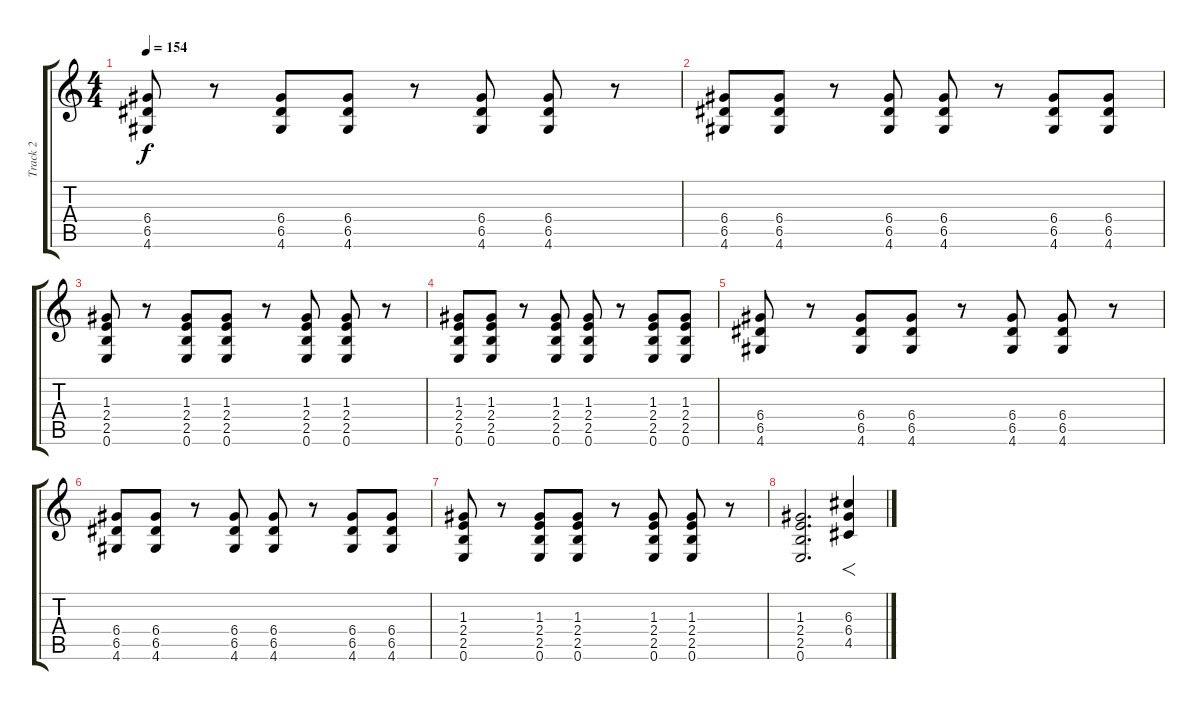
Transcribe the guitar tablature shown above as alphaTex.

\track ("Track 2" "Track 2") {instrument overdrivenguitar}
\staff {score tabs}
\tuning (E4 B3 G3 D3 A2 E2) {hide}
\ts (4 4)
\tempo 154
\clef g2
\ks c
(6.4 6.5 4.6).8{dy f} r.8 (6.4 6.5 4.6).8 (6.4 6.5 4.6).8 r.8 (6.4 6.5 4.6).8 (6.4 6.5 4.6).8 r.8 |
(6.4 6.5 4.6).8 (6.4 6.5 4.6).8 r.8 (6.4 6.5 4.6).8 (6.4 6.5 4.6).8 r.8 (6.4 6.5 4.6).8 (6.4 6.5 4.6).8 |
(1.3 2.4 2.5 0.6).8 r.8 (1.3 2.4 2.5 0.6).8 (1.3 2.4 2.5 0.6).8 r.8 (1.3 2.4 2.5 0.6).8 (1.3 2.4 2.5 0.6).8 r.8 |
(1.3 2.4 2.5 0.6).8 (1.3 2.4 2.5 0.6).8 r.8 (1.3 2.4 2.5 0.6).8 (1.3 2.4 2.5 0.6).8 r.8 (1.3 2.4 2.5 0.6).8 (1.3 2.4 2.5 0.6).8 |
(6.4 6.5 4.6).8 r.8 (6.4 6.5 4.6).8 (6.4 6.5 4.6).8 r.8 (6.4 6.5 4.6).8 (6.4 6.5 4.6).8 r.8 |
(6.4 6.5 4.6).8 (6.4 6.5 4.6).8 r.8 (6.4 6.5 4.6).8 (6.4 6.5 4.6).8 r.8 (6.4 6.5 4.6).8 (6.4 6.5 4.6).8 |
(1.3 2.4 2.5 0.6).8 r.8 (1.3 2.4 2.5 0.6).8 (1.3 2.4 2.5 0.6).8 r.8 (1.3 2.4 2.5 0.6).8 (1.3 2.4 2.5 0.6).8 r.8 |
(1.3 2.4 2.5 0.6).2{d volume 15} (6.3 6.4 4.5).4{f}
